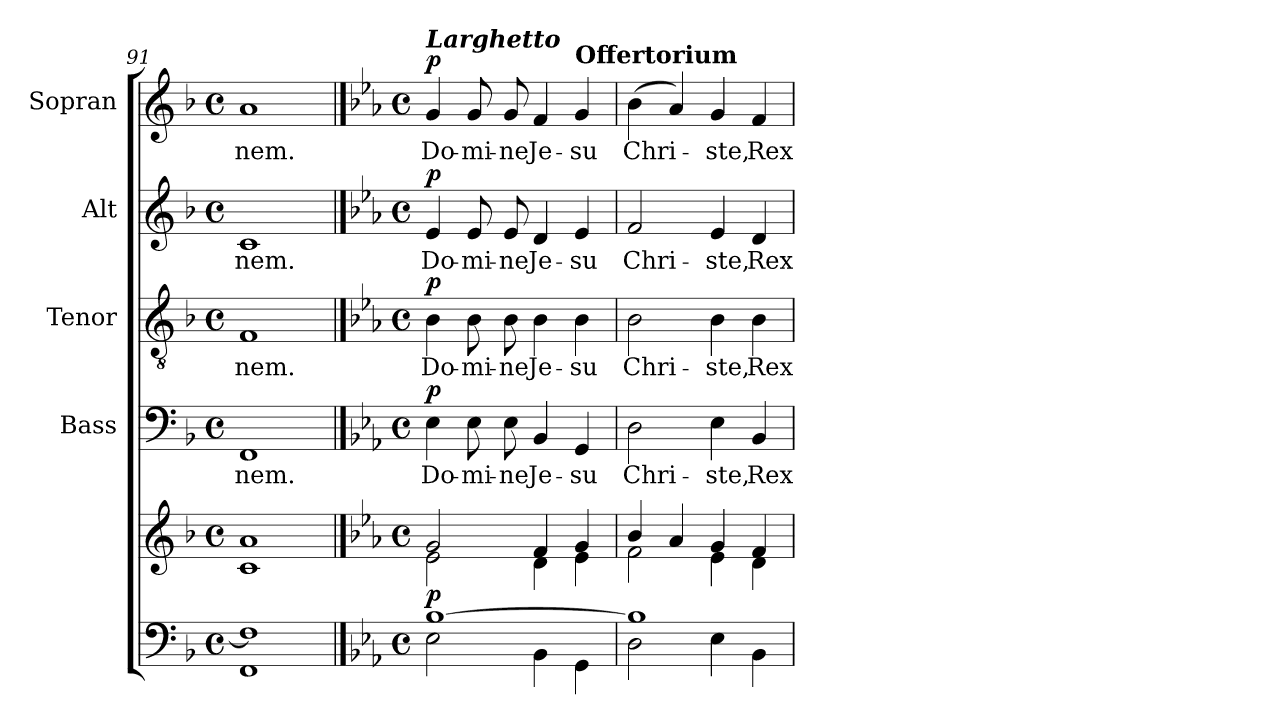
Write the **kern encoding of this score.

**kern	**kern	**dynam	**kern	**text	**dynam	**kern	**text	**dynam	**kern	**text	**dynam	**kern	**text	**dynam
*part5	*part5	*part5	*part4	*part4	*part4	*part3	*part3	*part3	*part2	*part2	*part2	*part1	*part1	*part1
*staff6	*staff5	*staff5/6	*staff4	*staff4	*staff4	*staff3	*staff3	*staff3	*staff2	*staff2	*staff2	*staff1	*staff1	*staff1
*	*	*	*I"Bass	*	*	*I"Tenor	*	*	*I"Alt	*	*	*I"Sopran	*	*
*	*	*	*I'B.	*	*	*I'T.	*	*	*I'A.	*	*	*I'S.	*	*
*clefF4	*clefG2	*	*clefF4	*	*	*clefGv2	*	*	*clefG2	*	*	*clefG2	*	*
*k[b-]	*k[b-]	*	*k[b-]	*	*	*k[b-]	*	*	*k[b-]	*	*	*k[b-]	*	*
*F:	*F:	*	*F:	*	*	*F:	*	*	*F:	*	*	*F:	*	*
*M4/4	*M4/4	*	*M4/4	*	*	*M4/4	*	*	*M4/4	*	*	*M4/4	*	*
*met(c)	*met(c)	*	*met(c)	*	*	*met(c)	*	*	*met(c)	*	*	*met(c)	*	*
=91	=91	=91	=91	=91	=91	=91	=91	=91	=91	=91	=91	=91	=91	=91
*^	*^	*	*	*	*	*	*	*	*	*	*	*	*	*
!	!	!	!	!	!	!LO:LY:b	!	!	!LO:LY:b	!	!	!LO:LY:b	!	!	!LO:LY:b	!
1F]	1FF	1a	1c	.	1FF	-nem.	.	1F	-nem.	.	1c	-nem.	.	1a	-nem.	.
!!LO:PB:g=z
==92	==92	==92	==92	==92	==92	==92	==92	==92	==92	==92	==92	==92	==92	==92	==92	==92
*k[b-e-a-]	*	*k[b-e-a-]	*	*	*k[b-e-a-]	*	*	*k[b-e-a-]	*	*	*k[b-e-a-]	*	*	*k[b-e-a-]	*	*
*E-:	*	*E-:	*	*	*E-:	*	*	*E-:	*	*	*E-:	*	*	*E-:	*	*
*M4/4	*	*M4/4	*	*	*M4/4	*	*	*M4/4	*	*	*M4/4	*	*	*M4/4	*	*
*met(c)	*	*met(c)	*	*	*met(c)	*	*	*met(c)	*	*	*met(c)	*	*	*met(c)	*	*
!	!	!	!	!	!	!	!	!	!	!	!	!	!	!LO:TX:a:Bi:t=Larghetto	!	!
!	!	!	!	!LO:DY:b	!	!LO:LY:b	!LO:DY:a	!	!LO:LY:b	!LO:DY:a	!	!LO:LY:b	!LO:DY:a	!	!LO:LY:b	!LO:DY:a
[>1B-	2E-\	2g/	2e-\	p	4E-\	Do-	p	4B-\	Do-	p	4e-/	Do-	p	4g/	Do-	p
!	!	!	!	!	!	!LO:LY:b	!	!	!LO:LY:b	!	!	!LO:LY:b	!	!	!LO:LY:b	!
.	.	.	.	.	8E-\	-mi-	.	8B-\	-mi-	.	8e-/	-mi-	.	8g/	-mi-	.
!	!	!	!	!	!	!LO:LY:b	!	!	!LO:LY:b	!	!	!LO:LY:b	!	!	!LO:LY:b	!
.	.	.	.	.	8E-\	-ne	.	8B-\	-ne	.	8e-/	-ne	.	8g/	-ne	.
!	!	!	!	!	!	!LO:LY:b	!	!	!LO:LY:b	!	!	!LO:LY:b	!	!	!LO:LY:b	!
.	4BB-\	4f/	4d\	.	4BB-/	Je-	.	4B-\	Je-	.	4d/	Je-	.	4f/	Je-	.
!	!	!	!	!	!	!	!	!	!	!	!	!	!	!LO:TX:a:B:t=Offertorium	!	!
!	!	!	!	!	!	!LO:LY:b	!	!	!LO:LY:b	!	!	!LO:LY:b	!	!	!LO:LY:b	!
.	4GG\	4g/	4e-\	.	4GG/	-su	.	4B-\	-su	.	4e-/	-su	.	4g/	-su	.
=93	=93	=93	=93	=93	=93	=93	=93	=93	=93	=93	=93	=93	=93	=93	=93	=93
!	!	!	!	!	!	!LO:LY:b	!	!	!LO:LY:b	!	!	!LO:LY:b	!	!	!LO:LY:b	!
1B-]	2D\	4b-/	2f\	.	2D\	Chri-	.	2B-\	Chri-	.	2f/	Chri-	.	(>4b-\	Chri-	.
.	.	4a-/	.	.	.	.	.	.	.	.	.	.	.	4a-/)	.	.
!	!	!	!	!	!	!LO:LY:b	!	!	!LO:LY:b	!	!	!LO:LY:b	!	!	!LO:LY:b	!
.	4E-\	4g/	4e-\	.	4E-\	-ste,	.	4B-\	-ste,	.	4e-/	-ste,	.	4g/	-ste,	.
!	!	!	!	!	!	!LO:LY:b	!	!	!LO:LY:b	!	!	!LO:LY:b	!	!	!LO:LY:b	!
.	4BB-\	4f/	4d\	.	4BB-/	Rex	.	4B-\	Rex	.	4d/	Rex	.	4f/	Rex	.
*v	*v	*	*	*	*	*	*	*	*	*	*	*	*	*	*	*
*	*v	*v	*	*	*	*	*	*	*	*	*	*	*	*	*
=	=	=	=	=	=	=	=	=	=	=	=	=	=	=
*-	*-	*-	*-	*-	*-	*-	*-	*-	*-	*-	*-	*-	*-	*-
